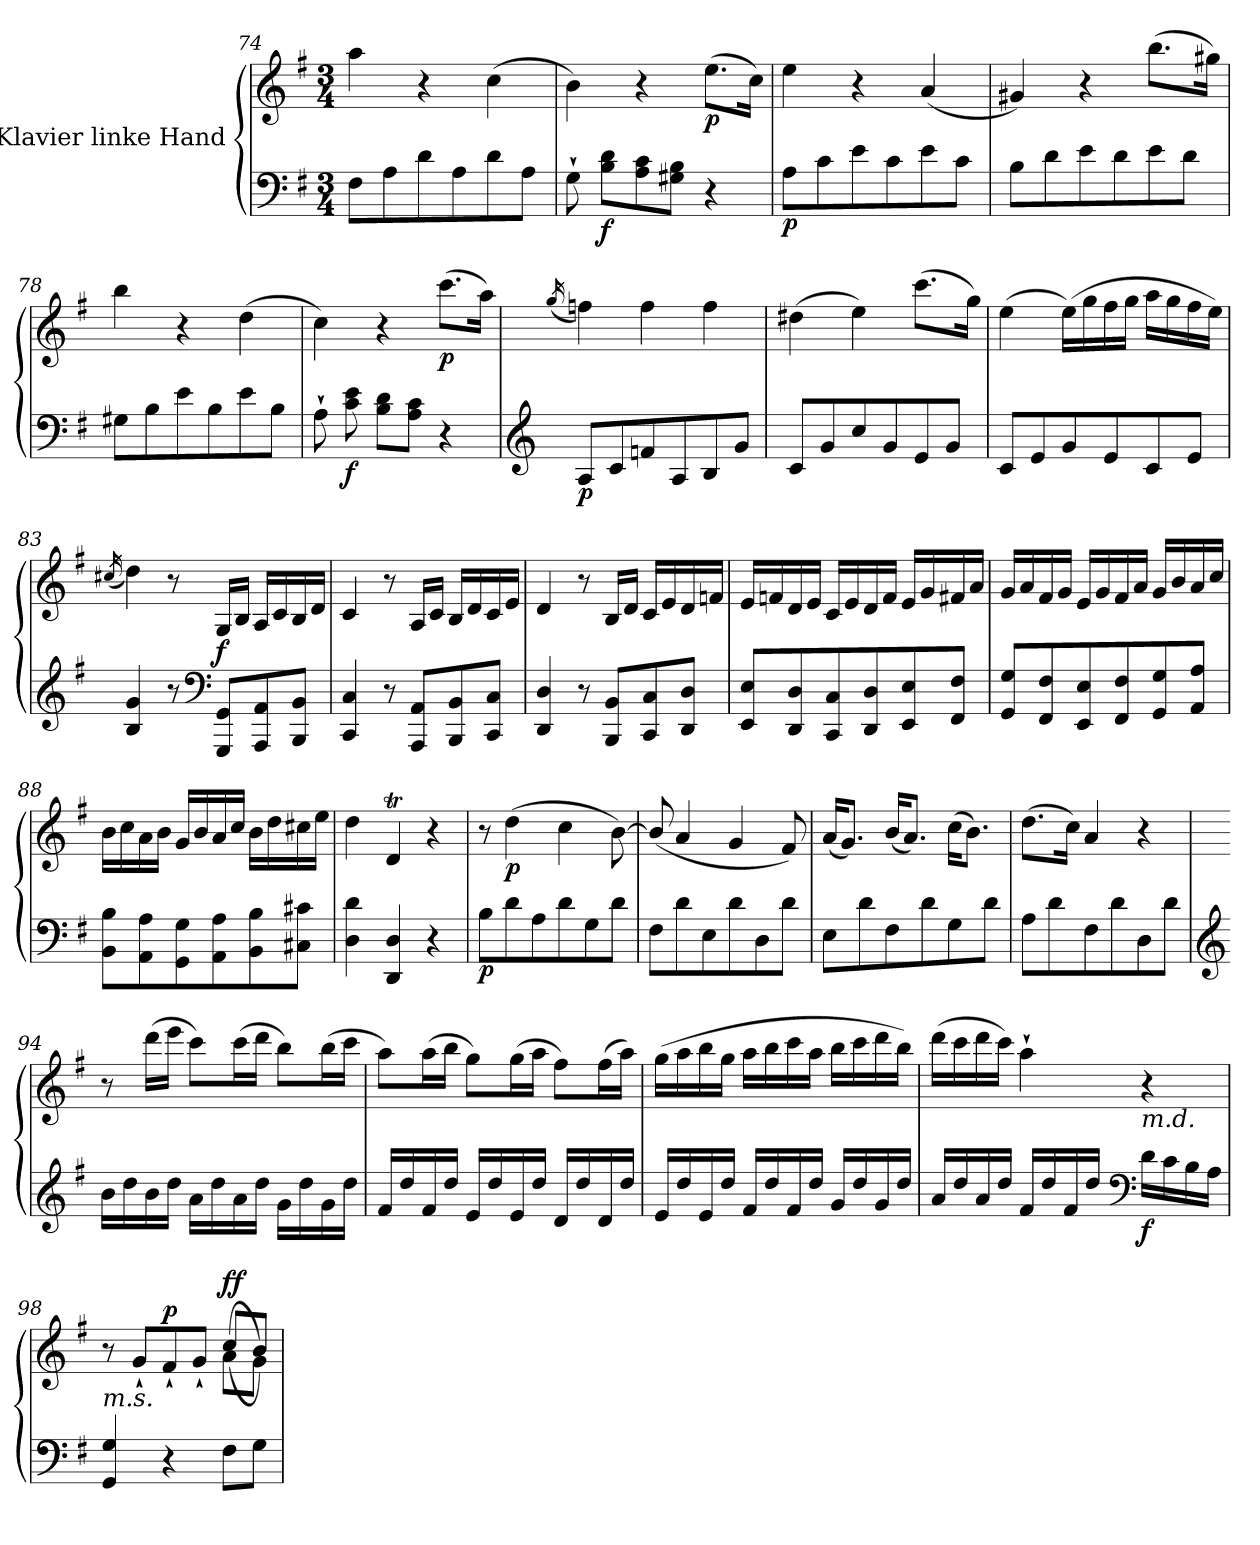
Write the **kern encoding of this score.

**kern	**kern	**dynam
*part1	*part1	*part1
*staff2	*staff1	*staff1/2
*I"Klavier linke Hand	*	*
*clefF4	*clefG2	*
*k[f#]	*k[f#]	*
*M3/4	*M3/4	*
=74	=74	=74
8F#\L	4aa\	.
8A\	.	.
8d\	4r	.
8A\	.	.
8d\	(>4cc\	.
8A\J	.	.
!!LO:LB:g=z
=75	=75	=75
8G`\	4b\)	.
!	!	!LO:DY:b=2
8B\ 8d\L	.	f
8A\ 8c\	4r	.
8G#X\ 8B\J	.	.
!	!	!LO:DY:b
4r	(>8.ee\L	p
.	16cc\Jk)	.
=76	=76	=76
!	!	!LO:DY:b=2
8A\L	4ee\	p
8c\	.	.
8e\	4r	.
8c\	.	.
8e\	(<4a/	.
8c\J	.	.
=77	=77	=77
8B\L	4g#X/)	.
8d\	.	.
8e\	4r	.
8d\	.	.
8e\	(>8.bb\L	.
8d\J	.	.
.	16gg#X\Jk)	.
=78	=78	=78
8G#X\L	4bb\	.
8B\	.	.
8e\	4r	.
8B\	.	.
8e\	(>4dd\	.
8B\J	.	.
=79	=79	=79
8A`\	4cc\)	.
!	!	!LO:DY:b=2
8c\ 8e\	.	f
8B\ 8d\L	4r	.
8A\ 8c\J	.	.
!	!	!LO:DY:b
4r	(>8.ccc\L	p
.	16aa\Jk)	.
=80	=80	=80
*clefG2	*	*
.	(<16qgg/	.
!	!	!LO:DY:b=2
8A/L	4ffn\)	p
8c/	.	.
8fn/	4ff\	.
8A/	.	.
8B/	4ff\	.
8g/J	.	.
=81	=81	=81
8c/L	(>4dd#X\	.
8g/	.	.
8cc/	4ee\)	.
8g/	.	.
8e/	(>8.ccc\L	.
8g/J	.	.
.	16gg\Jk)	.
!!LO:LB:g=z
=82	=82	=82
8c/L	(>4ee\	.
8e/	.	.
8g/	(>16ee\LL)	.
.	16gg\	.
8e/	16ff#\	.
.	16gg\JJ	.
8c/	16aa\LL	.
.	16gg\	.
8e/J	16ff#\	.
.	16ee\JJ)	.
=83	=83	=83
.	(<16qcc#X/	.
4B/ 4g/	4dd\)	.
8r	8r	.
*clefF4	*	*
!	!	!LO:DY:a=2
8GGG/ 8GG/L	16G/LL	f
.	16B/JJ	.
8AAA/ 8AA/	16A/LL	.
.	16c/	.
8BBB/ 8BB/J	16B/	.
.	16d/JJ	.
=84	=84	=84
4CC/ 4C/	4c/	.
8r	8r	.
8AAA/ 8AA/L	16A/LL	.
.	16c/JJ	.
8BBB/ 8BB/	16B/LL	.
.	16d/	.
8CC/ 8C/J	16c/	.
.	16e/JJ	.
=85	=85	=85
4DD/ 4D/	4d/	.
8r	8r	.
8BBB/ 8BB/L	16B/LL	.
.	16d/JJ	.
8CC/ 8C/	16c/LL	.
.	16e/	.
8DD/ 8D/J	16d/	.
.	16fn/JJ	.
=86	=86	=86
8EE/ 8E/L	16e/LL	.
.	16fn/	.
8DD/ 8D/	16d/	.
.	16e/JJ	.
8CC/ 8C/	16c/LL	.
.	16e/	.
8DD/ 8D/	16d/	.
.	16f/JJ	.
8EE/ 8E/	16e/LL	.
.	16g/	.
8FF#/ 8F#/J	16f#X/	.
.	16a/JJ	.
!!LO:LB:g=z
=87	=87	=87
8GG/ 8G/L	16g/LL	.
.	16a/	.
8FF#/ 8F#/	16f#/	.
.	16g/JJ	.
8EE/ 8E/	16e/LL	.
.	16g/	.
8FF#/ 8F#/	16f#/	.
.	16a/JJ	.
8GG/ 8G/	16g/LL	.
.	16b/	.
8AA/ 8A/J	16a/	.
.	16cc/JJ	.
=88	=88	=88
8BB\ 8B\L	16b\LL	.
.	16cc\	.
8AA\ 8A\	16a\	.
.	16b\JJ	.
8GG\ 8G\	16g/LL	.
.	16b/	.
8AA\ 8A\	16a/	.
.	16cc/JJ	.
8BB\ 8B\	16b\LL	.
.	16dd\	.
8C#X\ 8c#X\J	16cc#X\	.
.	16ee\JJ	.
=89	=89	=89
4D\ 4d\	4dd\	.
4DD/ 4D/	4dT/	.
4r	4r	.
=90	=90	=90
!	!	!LO:DY:b=2
8B\L	8r	p
!	!	!LO:DY:b
8d\	(>4dd\	p
8A\	.	.
8d\	4cc\	.
8G\	.	.
8d\J	[8b\)	.
=91	=91	=91
8F#\L	(<8b/]	.
8d\	4a/	.
8E\	.	.
8d\	4g/	.
8D\	.	.
8d\J	8f#/)	.
!!LO:PB:g=z
=92	=92	=92
8E\L	(<16a/KL	.
.	8.g/J)	.
8d\	.	.
8F#\	(<16b/KL	.
.	8.a/J)	.
8d\	.	.
8G\	(>16cc\KL	.
.	8.b\J)	.
8d\J	.	.
=93	=93	=93
8A\L	(>8.dd\L	.
8d\	.	.
.	16cc\Jk)	.
8F#\	4a/	.
8d\	.	.
8D\	4r	.
8d\J	.	.
=94	=94	=94
*clefG2	*	*
16b\LL	8r	.
16dd\	.	.
16b\	(>16ddd\LL	.
16dd\JJ	16eee\JJ	.
16a\LL	8ccc\L)	.
16dd\	.	.
16a\	(>16ccc\L	.
16dd\JJ	16ddd\JJ	.
16g\LL	8bb\L)	.
16dd\	.	.
16g\	(>16bb\L	.
16dd\JJ	16ccc\JJ	.
=95	=95	=95
16f#/LL	8aa\L)	.
16dd/	.	.
16f#/	(>16aa\L	.
16dd/JJ	16bb\JJ	.
16e/LL	8gg\L)	.
16dd/	.	.
16e/	(>16gg\L	.
16dd/JJ	16aa\JJ	.
16d/LL	8ff#\L)	.
16dd/	.	.
16d/	(>16ff#\L	.
16dd/JJ	16aa\JJ)	.
!!LO:LB:g=z
=96	=96	=96
16e/LL	(>16gg\LL	.
16dd/	16aa\	.
16e/	16bb\	.
16dd/JJ	16gg\JJ	.
16f#/LL	16aa\LL	.
16dd/	16bb\	.
16f#/	16ccc\	.
16dd/JJ	16aa\JJ	.
16g/LL	16bb\LL	.
16dd/	16ccc\	.
16g/	16ddd\	.
16dd/JJ	16bb\JJ)	.
=97	=97	=97
16a/LL	(>16ddd\LL	.
16dd/	16ccc\	.
16a/	16ddd\	.
16dd/JJ	16ccc\JJ)	.
16f#/LL	4aa`\	.
16dd/	.	.
16f#/	.	.
16dd/JJ	.	.
*clefF4	*	*
!	!LO:TX:b:i:t=m.d.	!
!	!	!LO:DY:b=2
16d\LL	4r	f
16c\	.	.
16B\	.	.
16A\JJ	.	.
=98	=98	=98
*	*^	*
!	!LO:TX:b:i:t=m.s.	!	!
4GG/ 4G/	8r	2ryy	.
.	8g`/L	.	.
!	!	!	!LO:DY:a
4r	8f#`/	.	p
.	8g`/J	.	.
!	!	!	!LO:DY:b=2
!	!	!	!LO:DY:n=1:a
8F#\L	(<8a\L	(>8cc/L	f f
8G\J	8g\J)	8b/J)	.
*	*v	*v	*
=	=	=
*-	*-	*-
